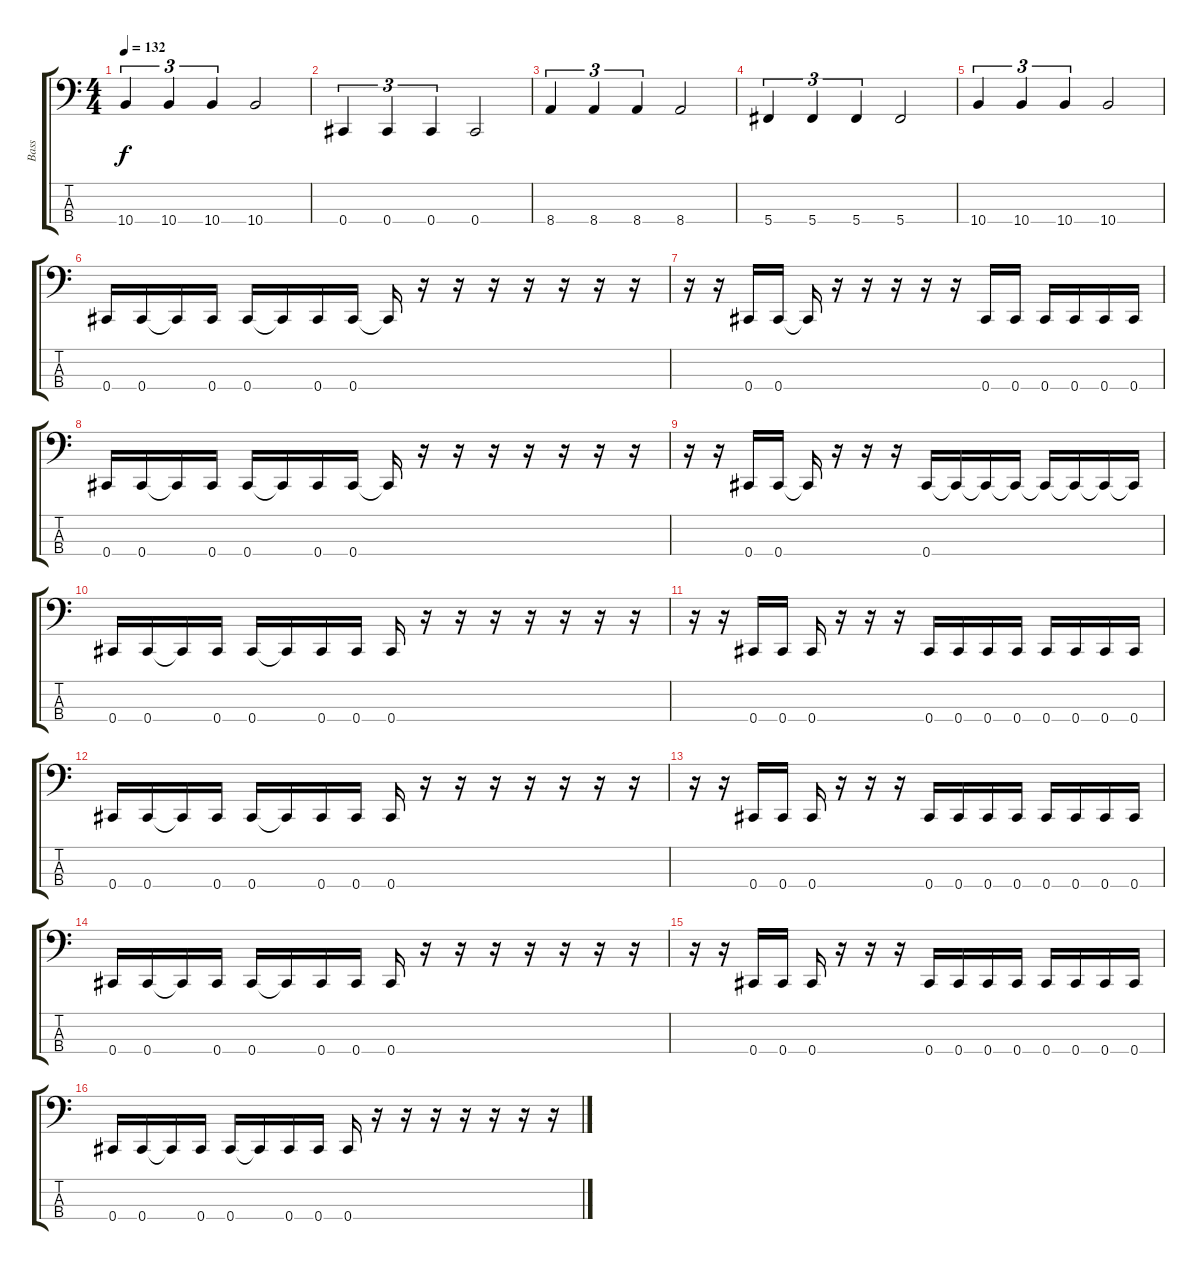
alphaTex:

\track ("Bass" "Bass") {instrument electricbasspick}
\staff {score tabs}
\tuning (Gb2 Db2 Ab1 Db1) {hide}
\ts (4 4)
\tempo 132
\clef f4
\ks c
10.4.4{tu (3 2) dy f} 10.4.4{tu (3 2)} 10.4.4{tu (3 2)} 10.4.2 |
0.4.4{tu (3 2)} 0.4.4{tu (3 2)} 0.4.4{tu (3 2)} 0.4.2 |
8.4.4{tu (3 2)} 8.4.4{tu (3 2)} 8.4.4{tu (3 2)} 8.4.2 |
5.4.4{tu (3 2)} 5.4.4{tu (3 2)} 5.4.4{tu (3 2)} 5.4.2 |
10.4.4{tu (3 2)} 10.4.4{tu (3 2)} 10.4.4{tu (3 2)} 10.4.2 |
0.4.16 0.4.16 0.4{t}.16 0.4.16 0.4.16 0.4{t}.16 0.4.16 0.4.16 0.4{t}.16 r.16 r.16 r.16 r.16 r.16 r.16 r.16 |
r.16 r.16 0.4.16 0.4.16 0.4{t}.16 r.16 r.16 r.16 r.16 r.16 0.4.16 0.4.16 0.4.16 0.4.16 0.4.16 0.4.16 |
0.4.16 0.4.16 0.4{t}.16 0.4.16 0.4.16 0.4{t}.16 0.4.16 0.4.16 0.4{t}.16 r.16 r.16 r.16 r.16 r.16 r.16 r.16 |
r.16 r.16 0.4.16 0.4.16 0.4{t}.16 r.16 r.16 r.16 0.4.16 0.4{t}.16 0.4{t}.16 0.4{t}.16 0.4{t}.16 0.4{t}.16 0.4{t}.16 0.4{t}.16 |
0.4.16 0.4.16 0.4{t}.16 0.4.16 0.4.16 0.4{t}.16 0.4.16 0.4.16 0.4.16 r.16 r.16 r.16 r.16 r.16 r.16 r.16 |
r.16 r.16 0.4.16 0.4.16 0.4.16 r.16 r.16 r.16 0.4.16 0.4.16 0.4.16 0.4.16 0.4.16 0.4.16 0.4.16 0.4.16 |
0.4.16 0.4.16 0.4{t}.16 0.4.16 0.4.16 0.4{t}.16 0.4.16 0.4.16 0.4.16 r.16 r.16 r.16 r.16 r.16 r.16 r.16 |
r.16 r.16 0.4.16 0.4.16 0.4.16 r.16 r.16 r.16 0.4.16 0.4.16 0.4.16 0.4.16 0.4.16 0.4.16 0.4.16 0.4.16 |
0.4.16 0.4.16 0.4{t}.16 0.4.16 0.4.16 0.4{t}.16 0.4.16 0.4.16 0.4.16 r.16 r.16 r.16 r.16 r.16 r.16 r.16 |
r.16 r.16 0.4.16 0.4.16 0.4.16 r.16 r.16 r.16 0.4.16 0.4.16 0.4.16 0.4.16 0.4.16 0.4.16 0.4.16 0.4.16 |
0.4.16 0.4.16 0.4{t}.16 0.4.16 0.4.16 0.4{t}.16 0.4.16 0.4.16 0.4.16 r.16 r.16 r.16 r.16 r.16 r.16 r.16
